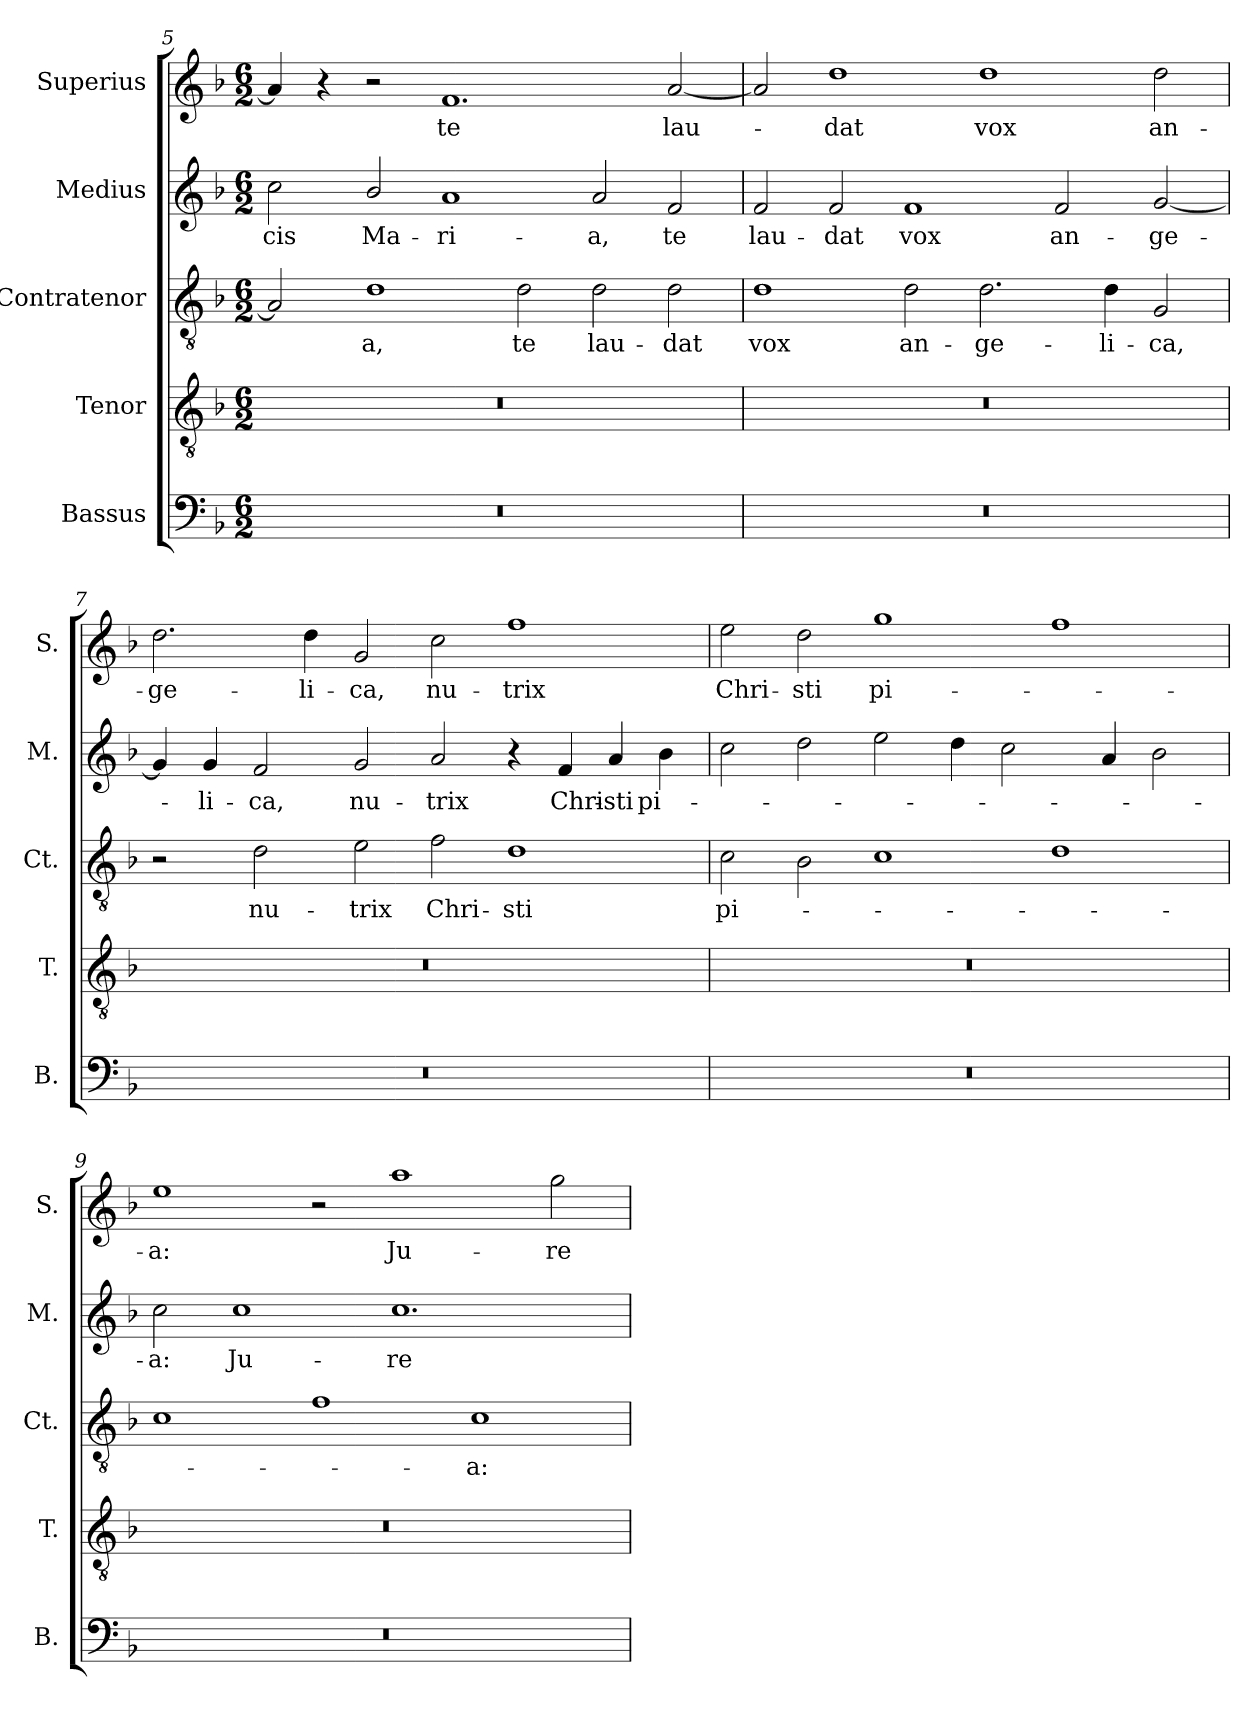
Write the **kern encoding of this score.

**kern	**kern	**kern	**text	**kern	**text	**kern	**text
*part5	*part4	*part3	*part3	*part2	*part2	*part1	*part1
*staff5	*staff4	*staff3	*staff3	*staff2	*staff2	*staff1	*staff1
*I"Bassus	*I"Tenor	*I"Contratenor	*	*I"Medius	*	*I"Superius	*
*I'B.	*I'T.	*I'Ct.	*	*I'M.	*	*I'S.	*
!!LO:LB:g=z
*clefF4	*clefGv2	*clefGv2	*	*clefG2	*	*clefG2	*
*	*ITrd7c12	*ITrd7c12	*	*	*	*	*
*k[b-]	*k[b-]	*k[b-]	*	*k[b-]	*	*k[b-]	*
*F:	*F:	*F:	*	*F:	*	*F:	*
*M6/2	*M6/2	*M6/2	*	*M6/2	*	*M6/2	*
=5	=5	=5	=5	=5	=5	=5	=5
!LO:N:vis=1	!LO:N:vis=1	!	!	!	!	!	!
!	!	!	!	!	!LO:LY:b:color=#000000	!	!
0.r	0.r	2AAi/]	.	2cci\	-cis	4ai/]	.
.	.	.	.	.	.	4r	.
!	!	!	!LO:LY:b:color=#000000	!	!	!	!
!	!	!	!	!	!LO:LY:b:color=#000000	!	!
.	.	1Di	-a,	2b-i/	Ma-	2r	.
!	!	!	!	!	!LO:LY:b:color=#000000	!	!
!	!	!	!	!	!	!	!LO:LY:b:color=#000000
.	.	.	.	1ai	-ri-	1.fi	te
!	!	!	!LO:LY:b:color=#000000	!	!	!	!
.	.	2Di\	te	.	.	.	.
!	!	!	!LO:LY:b:color=#000000	!	!	!	!
!	!	!	!	!	!LO:LY:b:color=#000000	!	!
.	.	2Di\	lau-	2ai/	-a,	.	.
!	!	!	!LO:LY:b:color=#000000	!	!	!	!
!	!	!	!	!	!LO:LY:b:color=#000000	!	!
!	!	!	!	!	!	!	!LO:LY:b:color=#000000
.	.	2Di\	-dat	2fi/	te	[2ai/	lau-
=6	=6	=6	=6	=6	=6	=6	=6
!LO:N:vis=1	!LO:N:vis=1	!	!	!	!	!	!
!	!	!	!LO:LY:b:color=#000000	!	!	!	!
!	!	!	!	!	!LO:LY:b:color=#000000	!	!
0.r	0.r	1Di	vox	2fi/	lau-	2ai/]	.
!	!	!	!	!	!LO:LY:b:color=#000000	!	!
!	!	!	!	!	!	!	!LO:LY:b:color=#000000
.	.	.	.	2fi/	-dat	1ddi	-dat
!	!	!	!LO:LY:b:color=#000000	!	!	!	!
!	!	!	!	!	!LO:LY:b:color=#000000	!	!
.	.	2Di\	an-	1fi	vox	.	.
!	!	!	!LO:LY:b:color=#000000	!	!	!	!
!	!	!	!	!	!	!	!LO:LY:b:color=#000000
.	.	2.Di\	-ge-	.	.	1ddi	vox
!	!	!	!	!	!LO:LY:b:color=#000000	!	!
.	.	.	.	2fi/	an-	.	.
!	!	!	!LO:LY:b:color=#000000	!	!	!	!
.	.	4Di\	-li-	.	.	.	.
!	!	!	!LO:LY:b:color=#000000	!	!	!	!
!	!	!	!	!	!LO:LY:b:color=#000000	!	!
!	!	!	!	!	!	!	!LO:LY:b:color=#000000
.	.	2GGi/	-ca,	[2gi/	-ge-	2ddi\	an-
=7	=7	=7	=7	=7	=7	=7	=7
!LO:N:vis=1	!LO:N:vis=1	!	!	!	!	!	!
!	!	!	!	!	!	!	!LO:LY:b:color=#000000
0.r	0.r	2r	.	4gi/]	.	2.ddi\	-ge-
!	!	!	!	!	!LO:LY:b:color=#000000	!	!
.	.	.	.	4gi/	-li-	.	.
!	!	!	!LO:LY:b:color=#000000	!	!	!	!
!	!	!	!	!	!LO:LY:b:color=#000000	!	!
.	.	2Di\	nu-	2fi/	-ca,	.	.
!	!	!	!	!	!	!	!LO:LY:b:color=#000000
.	.	.	.	.	.	4ddi\	-li-
!	!	!	!LO:LY:b:color=#000000	!	!	!	!
!	!	!	!	!	!LO:LY:b:color=#000000	!	!
!	!	!	!	!	!	!	!LO:LY:b:color=#000000
.	.	2Ei\	-trix	2gi/	nu-	2gi/	-ca,
!	!	!	!LO:LY:b:color=#000000	!	!	!	!
!	!	!	!	!	!LO:LY:b:color=#000000	!	!
!	!	!	!	!	!	!	!LO:LY:b:color=#000000
.	.	2Fi\	Chri-	2ai/	-trix	2cci\	nu-
!	!	!	!LO:LY:b:color=#000000	!	!	!	!
!	!	!	!	!	!	!	!LO:LY:b:color=#000000
.	.	1Di	-sti	4r	.	1ffi	-trix
!	!	!	!	!	!LO:LY:b:color=#000000	!	!
.	.	.	.	4fi/	Chri-	.	.
!	!	!	!	!	!LO:LY:b:color=#000000	!	!
.	.	.	.	4ai/	-sti	.	.
!	!	!	!	!	!LO:LY:b:color=#000000	!	!
.	.	.	.	4b-i\	pi-	.	.
!!LO:LB:g=z
=8	=8	=8	=8	=8	=8	=8	=8
!LO:N:vis=1	!LO:N:vis=1	!	!	!	!	!	!
!	!	!	!LO:LY:b:color=#000000	!	!	!	!
!	!	!	!	!	!	!	!LO:LY:b:color=#000000
0.r	0.r	2Ci\	pi-	2cci\	.	2eei\	Chri-
!	!	!	!	!	!	!	!LO:LY:b:color=#000000
.	.	2BB-i\	.	2ddi\	.	2ddi\	-sti
!	!	!	!	!	!	!	!LO:LY:b:color=#000000
.	.	1Ci	.	2eei\	.	1ggi	pi-
.	.	.	.	4ddi\	.	.	.
.	.	.	.	2cci\	.	.	.
.	.	1Di	.	.	.	1ffi	.
.	.	.	.	4ai/	.	.	.
.	.	.	.	2b-i\	.	.	.
=9	=9	=9	=9	=9	=9	=9	=9
!LO:N:vis=1	!LO:N:vis=1	!	!	!	!	!	!
!	!	!	!	!	!LO:LY:b:color=#000000	!	!
!	!	!	!	!	!	!	!LO:LY:b:color=#000000
0.r	0.r	1Ci	.	2cci\	-a:	1eei	-a:
!	!	!	!	!	!LO:LY:b:color=#000000	!	!
.	.	.	.	1cci	Ju-	.	.
.	.	1Fi	.	.	.	2r	.
!	!	!	!	!	!LO:LY:b:color=#000000	!	!
!	!	!	!	!	!	!	!LO:LY:b:color=#000000
.	.	.	.	1.cci	-re	1aai	Ju-
!	!	!	!LO:LY:b:color=#000000	!	!	!	!
.	.	1Ci	-a:	.	.	.	.
!	!	!	!	!	!	!	!LO:LY:b:color=#000000
.	.	.	.	.	.	2ggi\	-re
=	=	=	=	=	=	=	=
*-	*-	*-	*-	*-	*-	*-	*-
